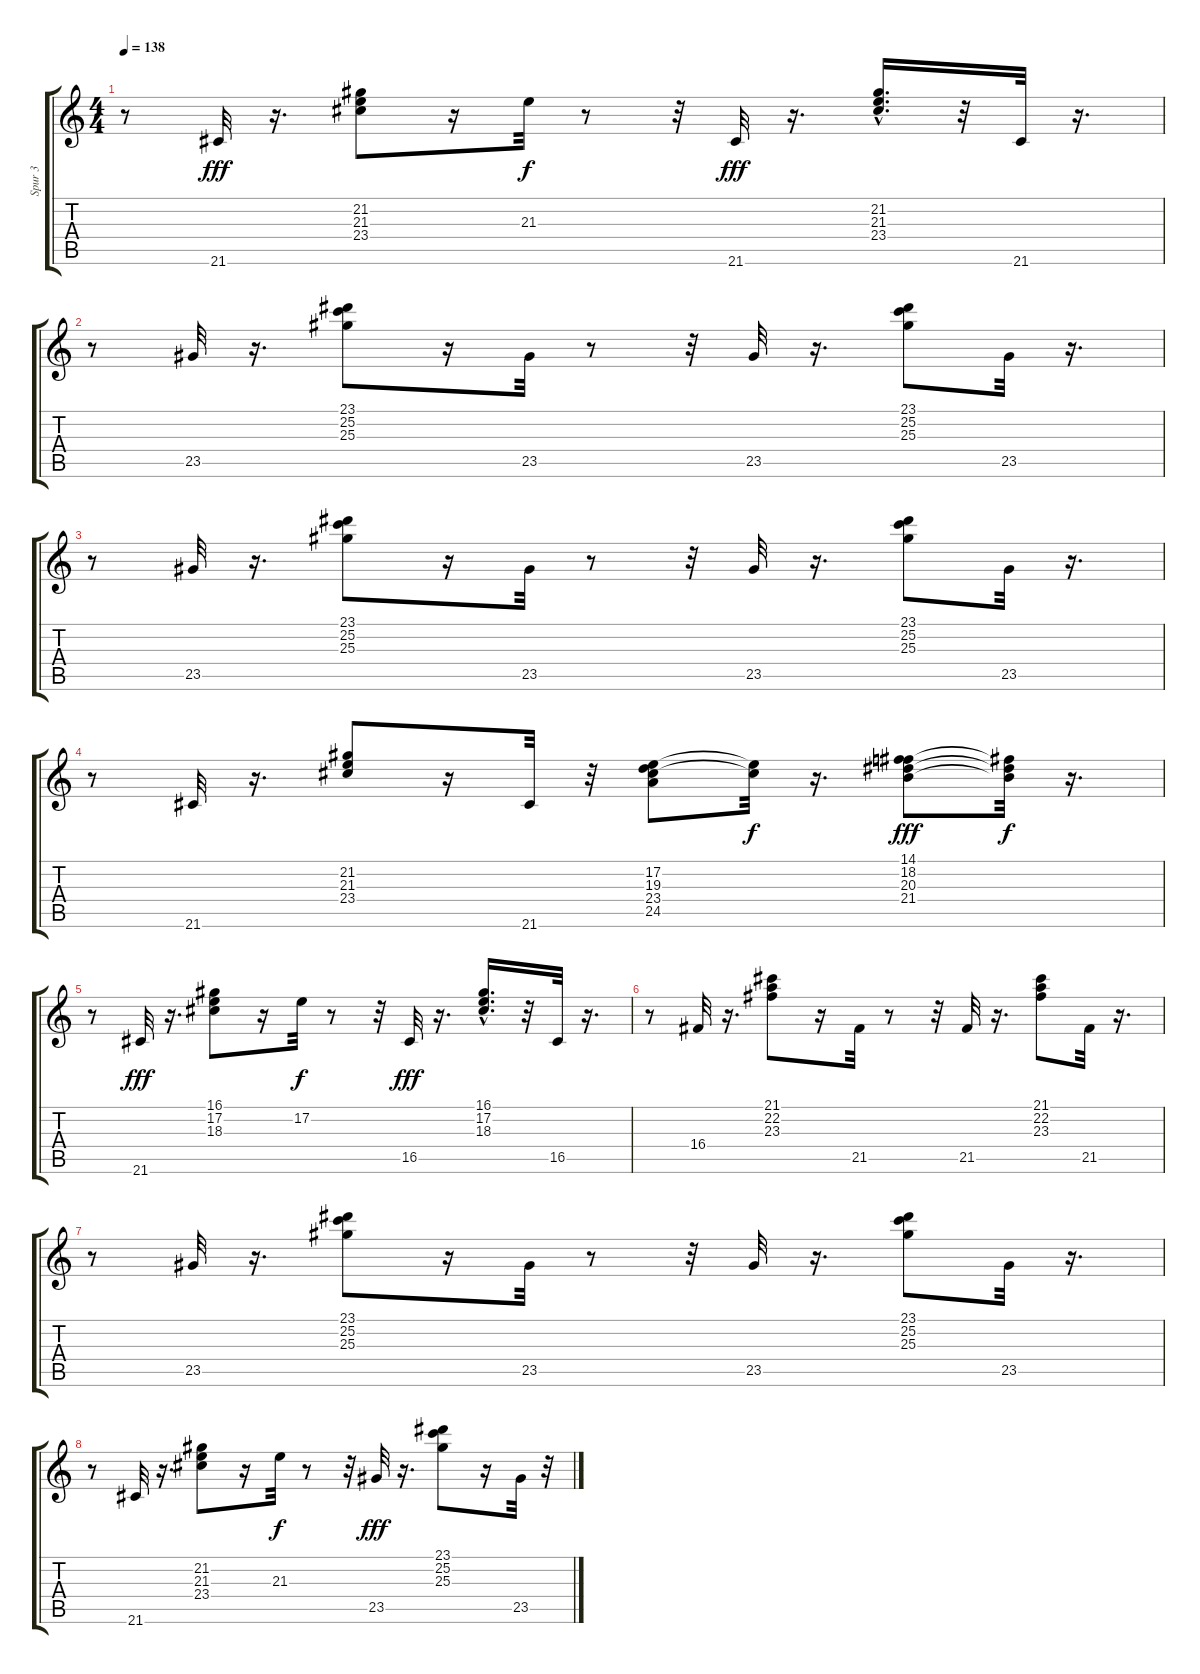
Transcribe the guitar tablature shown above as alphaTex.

\track ("Spur 3" "Spur 3") {instrument rockorgan}
\staff {score tabs}
\tuning (E4 B3 G3 D3 A2 E2) {hide}
\ts (4 4)
\tempo 138
\clef g2
\ks c
r.8{dy f} 21.6.32{dy fff} r.16{d} (21.2 21.3 23.4).8 r.16 21.3.32{dy f} r.8 r.32 21.6.32{dy fff} r.16{d} (21.2{hac} 21.3{hac} 23.4{hac}).16{d} r.32 21.6.32 r.16{d} |
r.8 23.5.32 r.16{d} (23.1 25.2 25.3).8 r.16 23.5.32 r.8 r.32 23.5.32 r.16{d} (23.1 25.2 25.3).8 23.5.32 r.16{d} |
r.8 23.5.32 r.16{d} (23.1 25.2 25.3).8 r.16 23.5.32 r.8 r.32 23.5.32 r.16{d} (23.1 25.2 25.3).8 23.5.32 r.16{d} |
r.8 21.6.32 r.16{d} (21.2 21.3 23.4).8 r.16 21.6.32 r.32 (17.2 19.3 23.4 24.5).8 (17.2{t} 23.4{t}).32{dy f} r.16{d} (14.1 18.2 20.3 21.4).8{dy fff} (14.1{t} 20.3{t} 21.4{t}).32{dy f} r.16{d} |
r.8 21.6.32{dy fff} r.16{d} (16.1 17.2 18.3).8 r.16 17.2.32{dy f} r.8 r.32 16.5.32{dy fff} r.16{d} (16.1{hac} 17.2{hac} 18.3{hac}).16{d} r.32 16.5.32 r.16{d} |
r.8 16.4.32 r.16{d} (21.1 22.2 23.3).8 r.16 21.5.32 r.8 r.32 21.5.32 r.16{d} (21.1 22.2 23.3).8 21.5.32 r.16{d} |
r.8 23.5.32 r.16{d} (23.1 25.2 25.3).8 r.16 23.5.32 r.8 r.32 23.5.32 r.16{d} (23.1 25.2 25.3).8 23.5.32 r.16{d} |
r.8 21.6.32 r.16{d} (21.2 21.3 23.4).8 r.16 21.3.32{dy f} r.8 r.32 23.5.32{dy fff} r.16{d} (23.1 25.2 25.3).8 r.16 23.5.32 r.32
